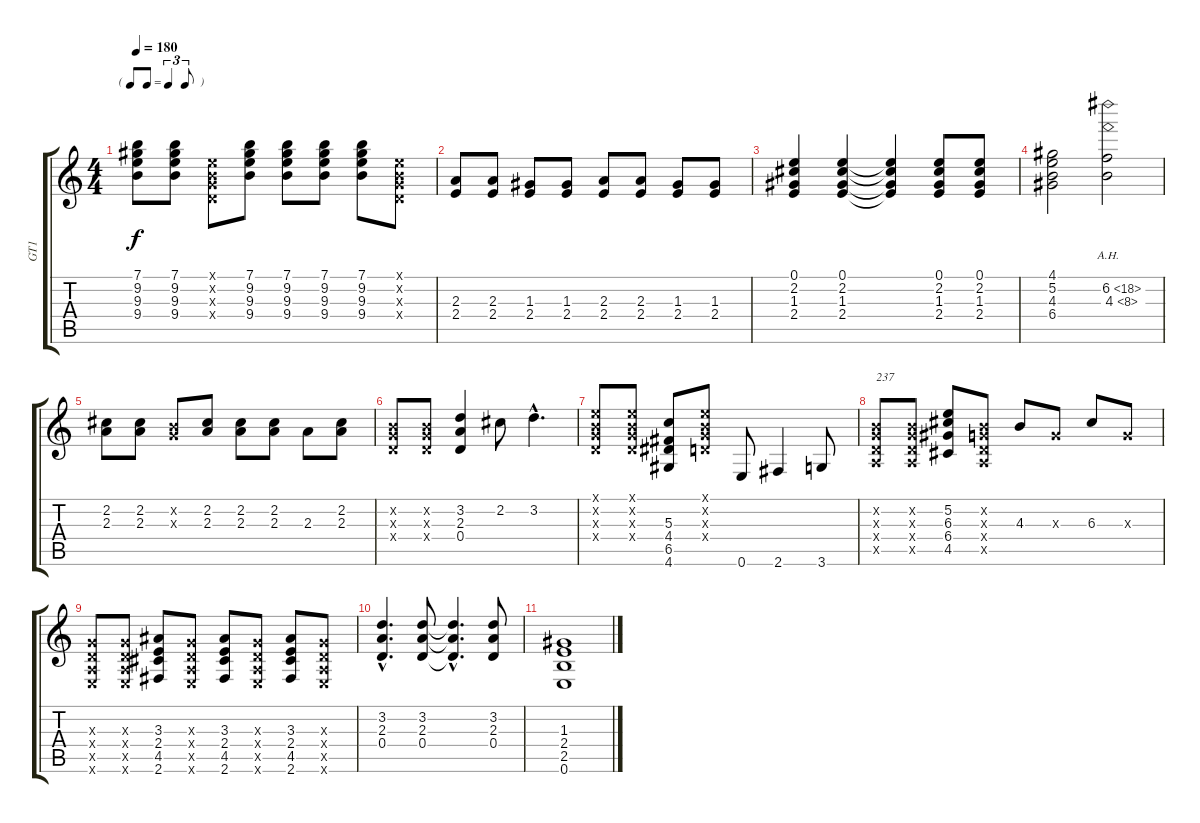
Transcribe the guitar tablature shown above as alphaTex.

\track ("GT1" "GT1") {instrument electricguitarclean}
\staff {score tabs}
\tuning (E4 B3 G3 D3 A2 E2) {hide}
\ts (4 4)
\tf triplet8th
\tempo 180
\clef g2
\ks c
(7.1 9.2 9.3 9.4).8{dy f} (7.1 9.2 9.3 9.4).8 (0.1{x} 0.2{x} 0.3{x} 0.4{x}).8 (7.1 9.2 9.3 9.4).8 (7.1 9.2 9.3 9.4).8 (7.1 9.2 9.3 9.4).8 (7.1 9.2 9.3 9.4).8 (0.1{x} 0.2{x} 0.3{x} 0.4{x}).8 |
(2.3 2.4).8 (2.3 2.4).8 (1.3 2.4).8 (1.3 2.4).8 (2.3 2.4).8 (2.3 2.4).8 (1.3 2.4).8 (1.3 2.4).8 |
(0.1 2.2 1.3 2.4).4 (0.1 2.2 1.3 2.4).4 (0.1{t} 2.2{t} 1.3{t} 2.4{t}).4 (0.1 2.2 1.3 2.4).8 (0.1 2.2 1.3 2.4).8 |
(4.1 5.2 4.3 6.4).2 (6.2{ah 12} 4.3{ah 4}).2 |
(2.2 2.3).8 (2.2 2.3).8 (0.2{x} 0.3{x}).8 (2.2 2.3).8 (2.2 2.3).8 (2.2 2.3).8 2.3.8 (2.2 2.3).8 |
(0.2{x} 0.3{x} 0.4{x}).8 (0.2{x} 0.3{x} 0.4{x}).8 (3.2 2.3 0.4).4 2.2.8 3.2{hac}.4{d} |
(0.1{x} 0.2{x} 0.3{x} 0.4{x}).8 (0.1{x} 0.2{x} 0.3{x} 0.4{x}).8 (5.3 4.4 6.5 4.6).8 (0.1{x} 0.2{x} 0.3{x} 0.4{x}).8 0.6.8 2.6.4 3.6.8 |
(0.2{x} 0.3{x} 0.4{x} 0.5{x}).8{txt "237"} (0.2{x} 0.3{x} 0.4{x} 0.5{x}).8 (5.2 6.3 6.4 4.5).8 (0.2{x} 0.3{x} 0.4{x} 0.5{x}).8 4.3.8 0.3{x}.8 6.3.8 0.3{x}.8 |
(0.3{x} 0.4{x} 0.5{x} 0.6{x}).8 (0.3{x} 0.4{x} 0.5{x} 0.6{x}).8 (3.3 2.4 4.5 2.6).8 (0.3{x} 0.4{x} 0.5{x} 0.6{x}).8 (3.3 2.4 4.5 2.6).8 (0.3{x} 0.4{x} 0.5{x} 0.6{x}).8 (3.3 2.4 4.5 2.6).8 (0.3{x} 0.4{x} 0.5{x} 0.6{x}).8 |
(3.2{hac} 2.3{hac} 0.4{hac}).4{d} (3.2 2.3 0.4).8 (3.2{hac t} 2.3{hac t} 0.4{hac t}).4{d} (3.2 2.3 0.4).8 |
(1.3 2.4 2.5 0.6).1
